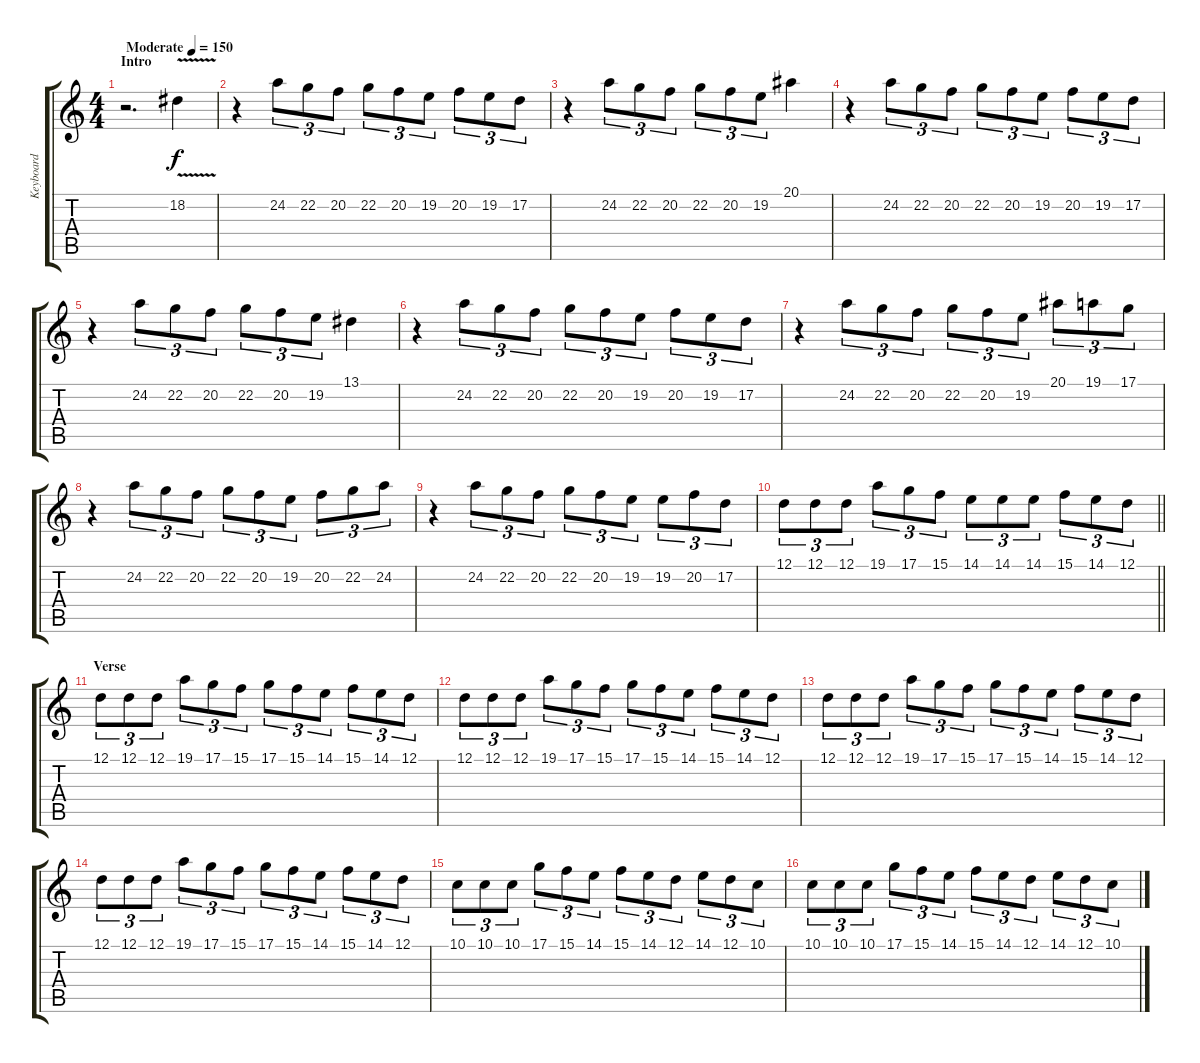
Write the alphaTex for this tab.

\track ("Keyboard" "Keyboard") {instrument lead2sawtooth}
\staff {score tabs}
\tuning (D4 A3 F3 C3 G2 C2) {hide}
\ts (4 4)
\section ("" "Intro")
\tempo (150 "Moderate")
\clef g2
\ks c
r.2{d dy f instrument lead2sawtooth} 18.2{v}.4 |
r.4 24.2.8{tu (3 2)} 22.2.8{tu (3 2)} 20.2.8{tu (3 2)} 22.2.8{tu (3 2)} 20.2.8{tu (3 2)} 19.2.8{tu (3 2)} 20.2.8{tu (3 2)} 19.2.8{tu (3 2)} 17.2.8{tu (3 2)} |
r.4 24.2.8{tu (3 2)} 22.2.8{tu (3 2)} 20.2.8{tu (3 2)} 22.2.8{tu (3 2)} 20.2.8{tu (3 2)} 19.2.8{tu (3 2)} 20.1.4 |
r.4 24.2.8{tu (3 2)} 22.2.8{tu (3 2)} 20.2.8{tu (3 2)} 22.2.8{tu (3 2)} 20.2.8{tu (3 2)} 19.2.8{tu (3 2)} 20.2.8{tu (3 2)} 19.2.8{tu (3 2)} 17.2.8{tu (3 2)} |
r.4 24.2.8{tu (3 2)} 22.2.8{tu (3 2)} 20.2.8{tu (3 2)} 22.2.8{tu (3 2)} 20.2.8{tu (3 2)} 19.2.8{tu (3 2)} 13.1.4 |
r.4 24.2.8{tu (3 2)} 22.2.8{tu (3 2)} 20.2.8{tu (3 2)} 22.2.8{tu (3 2)} 20.2.8{tu (3 2)} 19.2.8{tu (3 2)} 20.2.8{tu (3 2)} 19.2.8{tu (3 2)} 17.2.8{tu (3 2)} |
r.4 24.2.8{tu (3 2)} 22.2.8{tu (3 2)} 20.2.8{tu (3 2)} 22.2.8{tu (3 2)} 20.2.8{tu (3 2)} 19.2.8{tu (3 2)} 20.1.8{tu (3 2)} 19.1.8{tu (3 2)} 17.1.8{tu (3 2)} |
r.4 24.2.8{tu (3 2)} 22.2.8{tu (3 2)} 20.2.8{tu (3 2)} 22.2.8{tu (3 2)} 20.2.8{tu (3 2)} 19.2.8{tu (3 2)} 20.2.8{tu (3 2)} 22.2.8{tu (3 2)} 24.2.8{tu (3 2)} |
r.4 24.2.8{tu (3 2)} 22.2.8{tu (3 2)} 20.2.8{tu (3 2)} 22.2.8{tu (3 2)} 20.2.8{tu (3 2)} 19.2.8{tu (3 2)} 19.2.8{tu (3 2)} 20.2.8{tu (3 2)} 17.2.8{tu (3 2)} |
\barLineRight lightlight
12.1.8{tu (3 2)} 12.1.8{tu (3 2)} 12.1.8{tu (3 2)} 19.1.8{tu (3 2)} 17.1.8{tu (3 2)} 15.1.8{tu (3 2)} 14.1.8{tu (3 2)} 14.1.8{tu (3 2)} 14.1.8{tu (3 2)} 15.1.8{tu (3 2)} 14.1.8{tu (3 2)} 12.1.8{tu (3 2)} |
\section ("" "Verse")
12.1.8{tu (3 2)} 12.1.8{tu (3 2)} 12.1.8{tu (3 2)} 19.1.8{tu (3 2)} 17.1.8{tu (3 2)} 15.1.8{tu (3 2)} 17.1.8{tu (3 2)} 15.1.8{tu (3 2)} 14.1.8{tu (3 2)} 15.1.8{tu (3 2)} 14.1.8{tu (3 2)} 12.1.8{tu (3 2)} |
12.1.8{tu (3 2)} 12.1.8{tu (3 2)} 12.1.8{tu (3 2)} 19.1.8{tu (3 2)} 17.1.8{tu (3 2)} 15.1.8{tu (3 2)} 17.1.8{tu (3 2)} 15.1.8{tu (3 2)} 14.1.8{tu (3 2)} 15.1.8{tu (3 2)} 14.1.8{tu (3 2)} 12.1.8{tu (3 2)} |
12.1.8{tu (3 2)} 12.1.8{tu (3 2)} 12.1.8{tu (3 2)} 19.1.8{tu (3 2)} 17.1.8{tu (3 2)} 15.1.8{tu (3 2)} 17.1.8{tu (3 2)} 15.1.8{tu (3 2)} 14.1.8{tu (3 2)} 15.1.8{tu (3 2)} 14.1.8{tu (3 2)} 12.1.8{tu (3 2)} |
12.1.8{tu (3 2)} 12.1.8{tu (3 2)} 12.1.8{tu (3 2)} 19.1.8{tu (3 2)} 17.1.8{tu (3 2)} 15.1.8{tu (3 2)} 17.1.8{tu (3 2)} 15.1.8{tu (3 2)} 14.1.8{tu (3 2)} 15.1.8{tu (3 2)} 14.1.8{tu (3 2)} 12.1.8{tu (3 2)} |
10.1.8{tu (3 2)} 10.1.8{tu (3 2)} 10.1.8{tu (3 2)} 17.1.8{tu (3 2)} 15.1.8{tu (3 2)} 14.1.8{tu (3 2)} 15.1.8{tu (3 2)} 14.1.8{tu (3 2)} 12.1.8{tu (3 2)} 14.1.8{tu (3 2)} 12.1.8{tu (3 2)} 10.1.8{tu (3 2)} |
10.1.8{tu (3 2)} 10.1.8{tu (3 2)} 10.1.8{tu (3 2)} 17.1.8{tu (3 2)} 15.1.8{tu (3 2)} 14.1.8{tu (3 2)} 15.1.8{tu (3 2)} 14.1.8{tu (3 2)} 12.1.8{tu (3 2)} 14.1.8{tu (3 2)} 12.1.8{tu (3 2)} 10.1.8{tu (3 2)}
